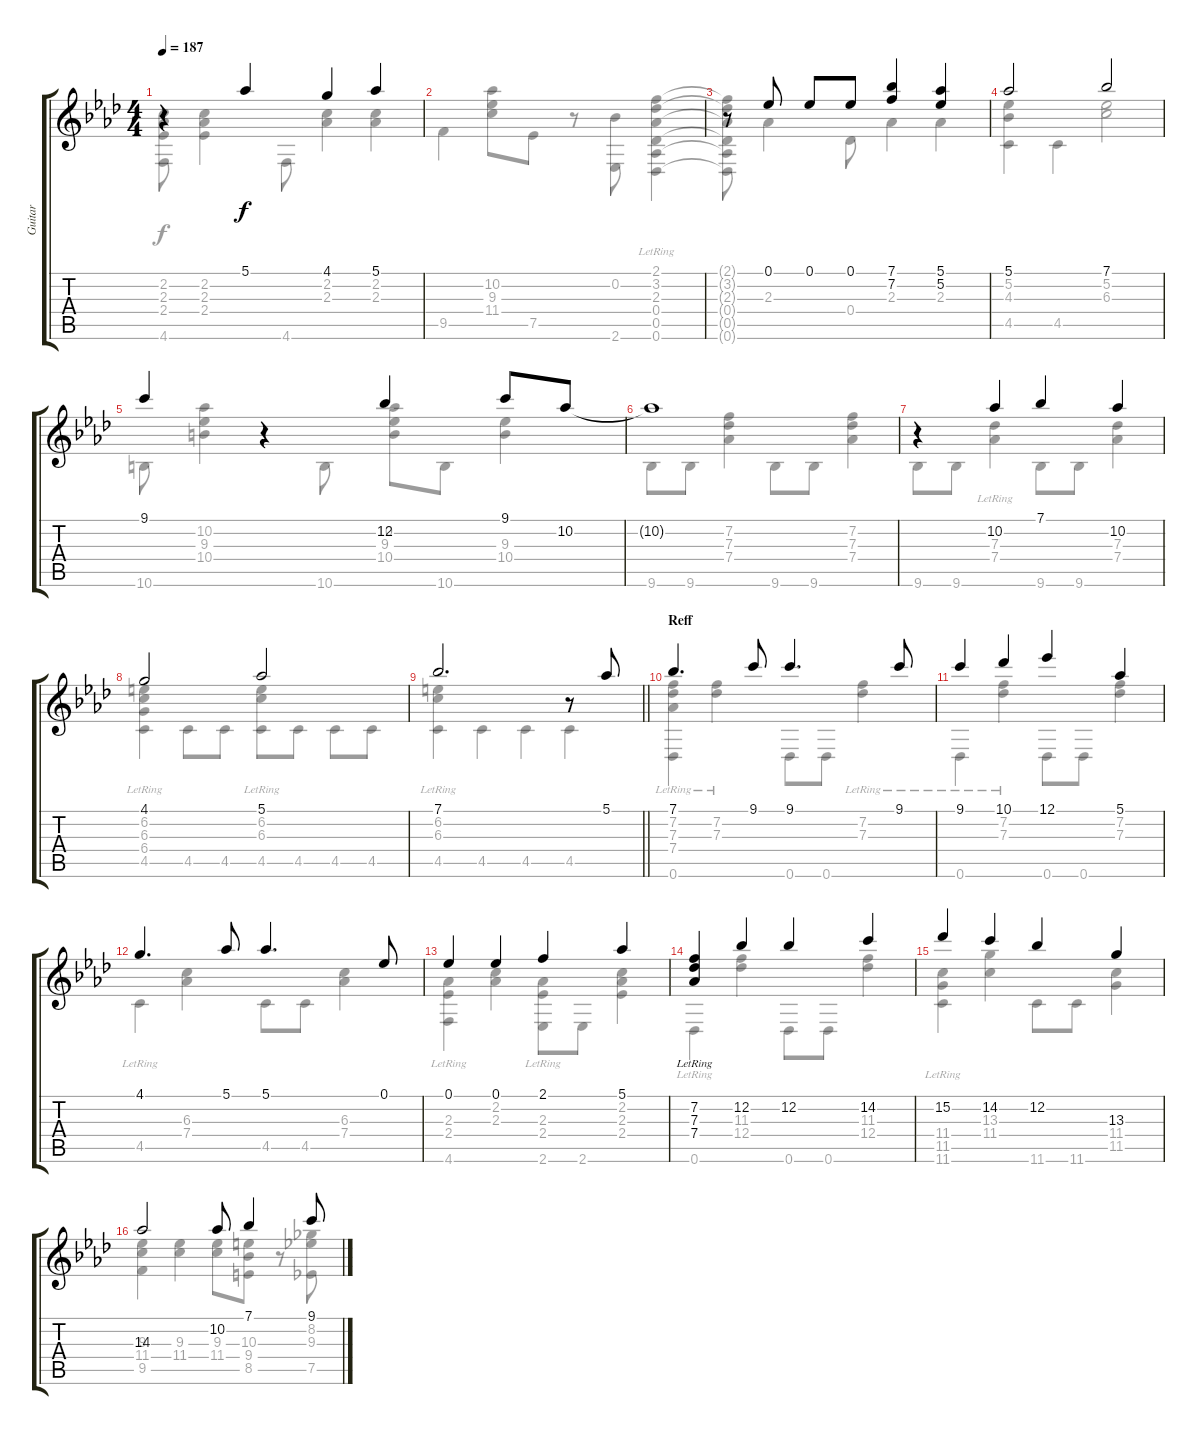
\track ("Guitar" "Guitar") {instrument acousticguitarsteel}
\staff {score tabs}
\tuning (Eb4 Bb3 Gb3 Db3 Ab2 Db2) {hide}
\voice
\ts (4 4)
\tempo 187
\clef g2
\ks ab
r.4{dy f} 5.1.4 4.1.4 5.1.4 |
|
r.8 0.1.8 0.1.8 0.1.8 (7.1 7.2).4 (5.1 5.2).4 |
5.1.2 7.1.2 |
9.1.4 r.4 12.2.4 9.1.8 10.2.8 |
10.2{t}.1 |
r.4 10.2.4 7.1.4 10.2.4 |
4.1.2 5.1.2 |
\barLineRight lightlight
7.1.2{d} r.8 5.1.8 |
\section ("" "Reff")
7.1.4{d} 9.1.8 9.1.4{d} 9.1.8 |
9.1.4 10.1.4 12.1.4 5.1.4 |
4.1.4{d} 5.1.8 5.1.4{d} 0.1.8 |
0.1.4 0.1.4 2.1.4 5.1.4 |
(7.2{lr} 7.3{lr} 7.4{lr}).4 12.2.4 12.2.4 14.2.4 |
15.2.4 14.2.4 12.2.4 13.3.4 |
14.3.2 10.2.8 7.1.4 9.1.8
\voice
\clef g2
\ottava regular
\simile none
\ks ab
(2.2{t} 2.3{t} 2.4{t} 4.6{t}).8{dy f} (2.2 2.3 2.4).4 4.6.8 (2.2 2.3).4 (2.2 2.3).4 |
9.5.4 (10.2 9.3 11.4).8 7.5.8 r.8 (0.2 2.6).8 (2.1{lr} 3.2{lr} 2.3{lr} 0.4{lr} 0.5{lr} 0.6{lr}).4 |
(2.1{t} 3.2{t} 2.3{t} 0.4{t} 0.5{t} 0.6{t}).8 2.3.4 0.4.8 2.3.4 2.3.4 |
(5.2 4.3 4.5).4 4.5.4 (5.2 6.3).2 |
10.6.8 (10.2 9.3 10.4).4 10.6.8 (10.2 9.3 10.4).8 10.6.8 (9.3 10.4).4 |
9.6.8 9.6.8 (7.2 7.3 7.4).4 9.6.8 9.6.8 (7.2 7.3 7.4).4 |
9.6.8 9.6.8 (7.3{lr} 7.4{lr}).4 9.6.8 9.6.8 (7.3 7.4).4 |
(6.2{lr} 6.3{lr} 6.4{lr} 4.5{lr}).4 4.5.8 4.5.8 (6.2{lr} 6.3{lr} 4.5{lr}).8 4.5.8 4.5.8 4.5.8 |
\barLineRight lightlight
(6.2{lr} 6.3{lr} 4.5{lr}).4 4.5.4 4.5.4 4.5.4 |
(7.2{lr} 7.3{lr} 7.4{lr} 0.6{lr}).4 (7.2{lr} 7.3{lr}).4 0.6.8 0.6.8 (7.2{lr} 7.3{lr}).4 |
0.6{lr}.4 (7.2{lr} 7.3{lr}).4 0.6.8 0.6.8 (7.2 7.3).4 |
4.5{lr}.4 (6.3 7.4).4 4.5.8 4.5.8 (6.3 7.4).4 |
(2.3{lr} 2.4{lr} 4.6{lr}).4 (2.2 2.3).4 (2.3{lr} 2.4{lr} 2.6{lr}).8 2.6.8 (2.2 2.3 2.4).4 |
0.6{lr}.4 (11.3 12.4).4 0.6.8 0.6.8 (11.3 12.4).4 |
(11.4{lr} 11.5{lr} 11.6{lr}).4 (13.3 11.4).4 11.6.8 11.6.8 (11.4 11.5).4 |
(9.3 11.4 9.5).4 (9.3 11.4).4 (9.3 11.4).8 (10.3 9.4 8.5).8 r.8 (8.2 9.3 7.5).8
